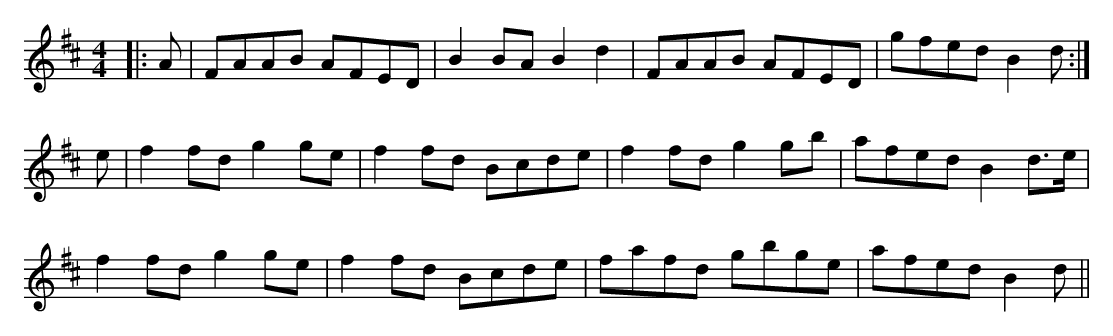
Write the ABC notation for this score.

X:1
M:4/4
K:D
|:A|FAAB AFED|B2BA B2 d2|FAAB AFED|gfed B2 d:|
e|f2 fd g2 ge|f2 fd Bcde|f2 fd g2 gb|afed B2 d>e|
f2 fd g2 ge|f2 fd Bcde|fafd gbge|afed B2 d||
